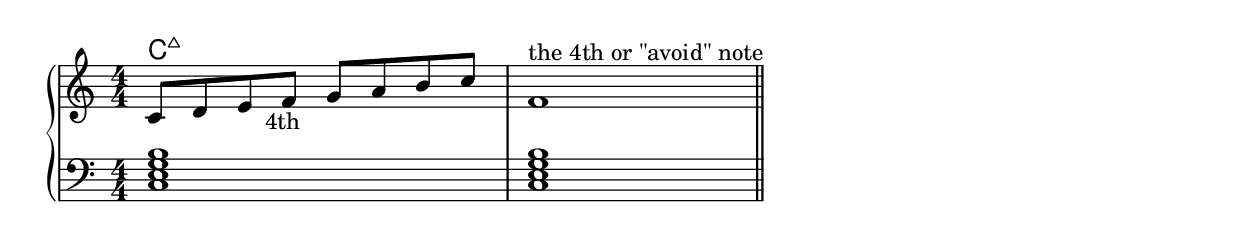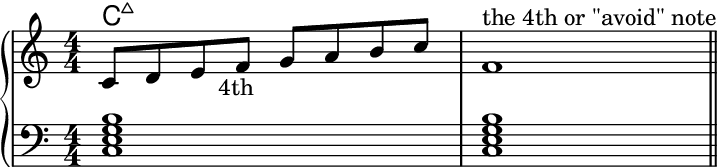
\version "2.24.4"
\language "english"
#(ly:set-option 'crop #t)
\include "include/alt.ly"
\score {
  \midi {
    \tempo 4=120
  }
  \layout {
    \context {
      \Score
      \omit BarNumber
      \override SpacingSpanner.spacing-increment = 3
    }
    indent = 0\mm
  }
  \new GrandStaff <<
    \chords {
      \set chordChanges = ##t % only show chords when they change
      \set noChordSymbol = ""
      \set minorChordModifier = \markup { "-" }
      \set midiMaximumVolume = #0 % prevent named chords sounding
      c1:maj7 | r
    }
    \new Staff {
      \key c \major
      \numericTimeSignature
      \time 4/4
      \clef treble {
        \relative {
          \skip \f % spacer to set voice volume
          c'8 d e f_\markup\center-align{"4th"} g a b c | f,1^\markup{"the 4th or \"avoid\" note"}
          \bar "||"
        }
      }
    }
    \new Staff {
      \clef bass {
        \relative {
          \skip \f % spacer to set voice volume
          <c e g b> 1 |
          <c e g b> 1
          \bar "||"
        }
      }
    }
  >>
}
